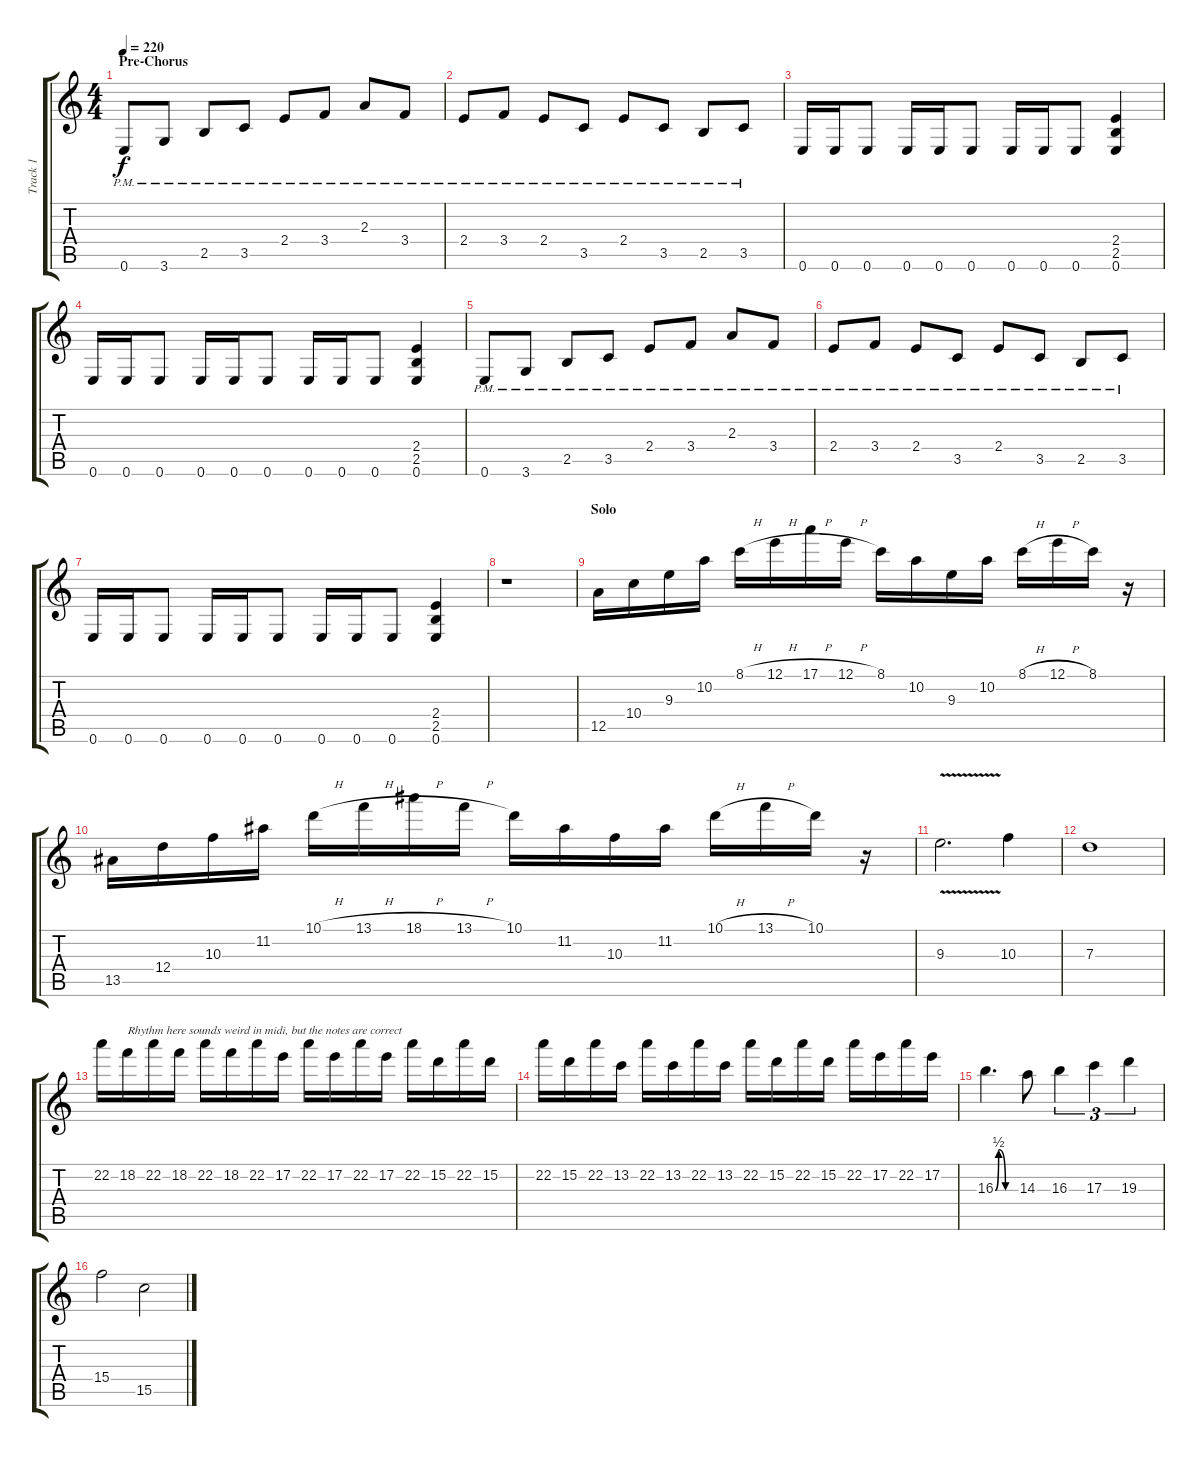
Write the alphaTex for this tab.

\track ("Track 1" "Track 1") {instrument acousticguitarsteel}
\staff {score tabs}
\tuning (E4 B3 G3 D3 A2 E2) {hide}
\ts (4 4)
\section ("" "Pre-Chorus")
\tempo 220
\clef g2
\ks c
0.6{pm}.8{dy f} 3.6{pm}.8 2.5{pm}.8 3.5{pm}.8 2.4{pm}.8 3.4{pm}.8 2.3{pm}.8 3.4{pm}.8 |
2.4{pm}.8 3.4{pm}.8 2.4{pm}.8 3.5{pm}.8 2.4{pm}.8 3.5{pm}.8 2.5{pm}.8 3.5{pm}.8 |
0.6.16 0.6.16 0.6.8 0.6.16 0.6.16 0.6.8 0.6.16 0.6.16 0.6.8 (2.4 2.5 0.6).4 |
0.6.16 0.6.16 0.6.8 0.6.16 0.6.16 0.6.8 0.6.16 0.6.16 0.6.8 (2.4 2.5 0.6).4 |
0.6{pm}.8 3.6{pm}.8 2.5{pm}.8 3.5{pm}.8 2.4{pm}.8 3.4{pm}.8 2.3{pm}.8 3.4{pm}.8 |
2.4{pm}.8 3.4{pm}.8 2.4{pm}.8 3.5{pm}.8 2.4{pm}.8 3.5{pm}.8 2.5{pm}.8 3.5{pm}.8 |
0.6.16 0.6.16 0.6.8 0.6.16 0.6.16 0.6.8 0.6.16 0.6.16 0.6.8 (2.4 2.5 0.6).4 |
r.1 |
\section ("" "Solo")
12.5.16 10.4.16 9.3.16 10.2.16 8.1{h}.16 12.1{h}.16 17.1{h}.16 12.1{h}.16 8.1.16 10.2.16 9.3.16 10.2.16 8.1{h}.16 12.1{h}.16 8.1.16 r.16 |
13.5.16 12.4.16 10.3.16 11.2.16 10.1{h}.16 13.1{h}.16 18.1{h}.16 13.1{h}.16 10.1.16 11.2.16 10.3.16 11.2.16 10.1{h}.16 13.1{h}.16 10.1.16 r.16 |
9.3{v}.2{d} 10.3.4 |
7.3.1 |
22.2.16 18.2.16{txt "Rhythm here sounds weird in midi, but the notes are correct"} 22.2.16 18.2.16 22.2.16 18.2.16 22.2.16 17.2.16 22.2.16 17.2.16 22.2.16 17.2.16 22.2.16 15.2.16 22.2.16 15.2.16 |
22.2.16 15.2.16 22.2.16 13.2.16 22.2.16 13.2.16 22.2.16 13.2.16 22.2.16 15.2.16 22.2.16 15.2.16 22.2.16 17.2.16 22.2.16 17.2.16 |
16.3{be (custom 0 0 10 2 30 0 60 0)}.4{d} 14.3.8 16.3.4{tu (3 2)} 17.3.4{tu (3 2)} 19.3.4{tu (3 2)} |
15.4.2 15.5.2
